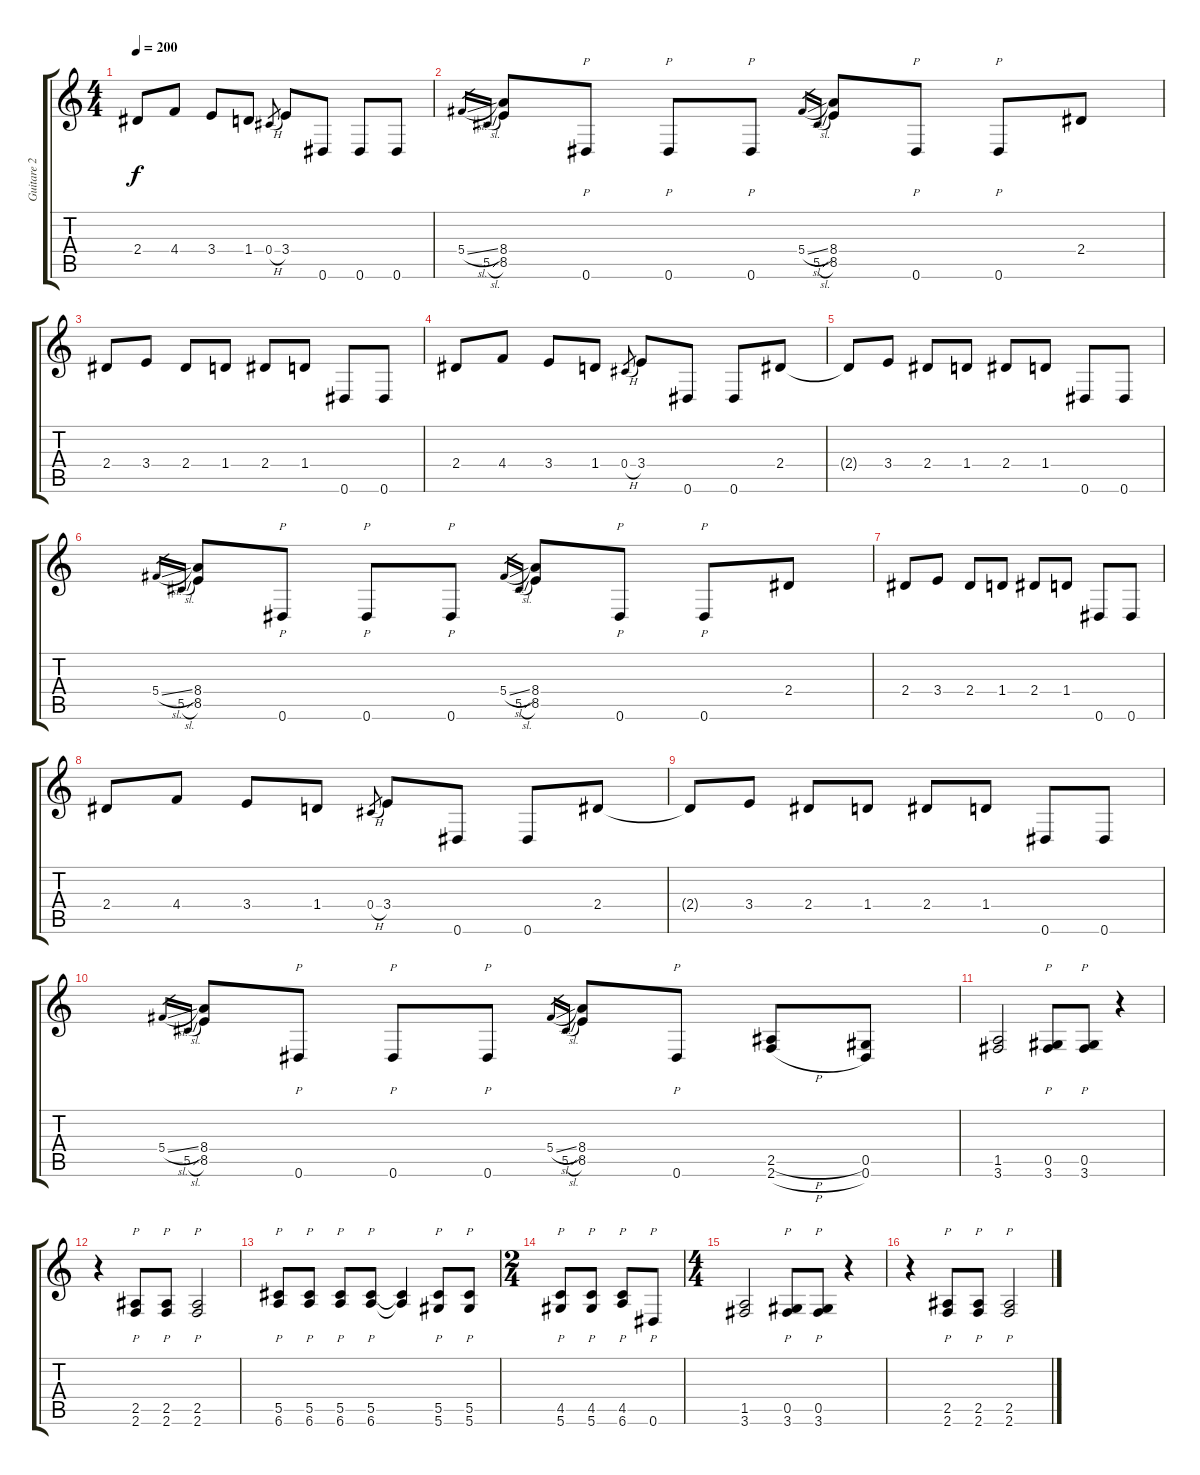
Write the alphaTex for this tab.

\track ("Guitare 2" "Guitare 2") {instrument distortionguitar}
\staff {score tabs}
\tuning (Eb4 Bb3 Gb3 Db3 Ab2 Eb2) {hide}
\ts (4 4)
\tempo 200
\clef g2
\ks c
2.4.8{dy f} 4.4.8 3.4.8 1.4.8 0.4{h}.8{gr} 3.4.8 0.6.8 0.6.8 0.6.8 |
5.4{sl}.16{gr} 5.5{sl}.16{gr} (8.4 8.5).8 0.6.8{p} 0.6.8{p} 0.6.8{p} 5.4{sl}.16{gr} 5.5{sl}.16{gr} (8.4 8.5).8 0.6.8{p} 0.6.8{p} 2.4.8 |
2.4.8 3.4.8 2.4.8 1.4.8 2.4.8 1.4.8 0.6.8 0.6.8 |
2.4.8 4.4.8 3.4.8 1.4.8 0.4{h}.8{gr} 3.4.8 0.6.8 0.6.8 2.4.8 |
2.4{t}.8 3.4.8 2.4.8 1.4.8 2.4.8 1.4.8 0.6.8 0.6.8 |
5.4{sl}.16{gr} 5.5{sl}.16{gr} (8.4 8.5).8 0.6.8{p} 0.6.8{p} 0.6.8{p} 5.4{sl}.16{gr} 5.5{sl}.16{gr} (8.4 8.5).8 0.6.8{p} 0.6.8{p} 2.4.8 |
2.4.8 3.4.8 2.4.8 1.4.8 2.4.8 1.4.8 0.6.8 0.6.8 |
2.4.8 4.4.8 3.4.8 1.4.8 0.4{h}.8{gr} 3.4.8 0.6.8 0.6.8 2.4.8 |
2.4{t}.8 3.4.8 2.4.8 1.4.8 2.4.8 1.4.8 0.6.8 0.6.8 |
5.4{sl}.16{gr} 5.5{sl}.16{gr} (8.4 8.5).8 0.6.8{p} 0.6.8{p} 0.6.8{p} 5.4{sl}.16{gr} 5.5{sl}.16{gr} (8.4 8.5).8 0.6.8{p} (2.5{h} 2.6{h}).8 (0.5 0.6).8 |
(1.5 3.6).2 (0.5 3.6).8{p} (0.5 3.6).8{p} r.4 |
r.4 (2.5 2.6).8{p} (2.5 2.6).8{p} (2.5 2.6).2{p} |
(5.5 6.6).8{p} (5.5 6.6).8{p} (5.5 6.6).8{p} (5.5 6.6).8{p} (5.5{t} 6.6{t}).4 (5.5 5.6).8{p} (5.5 5.6).8{p} |
\ts (2 4)
(4.5 5.6).8{p} (4.5 5.6).8{p} (4.5 6.6).8{p} 0.6.8{p} |
\ts (4 4)
(1.5 3.6).2 (0.5 3.6).8{p} (0.5 3.6).8{p} r.4 |
r.4 (2.5 2.6).8{p} (2.5 2.6).8{p} (2.5 2.6).2{p}
